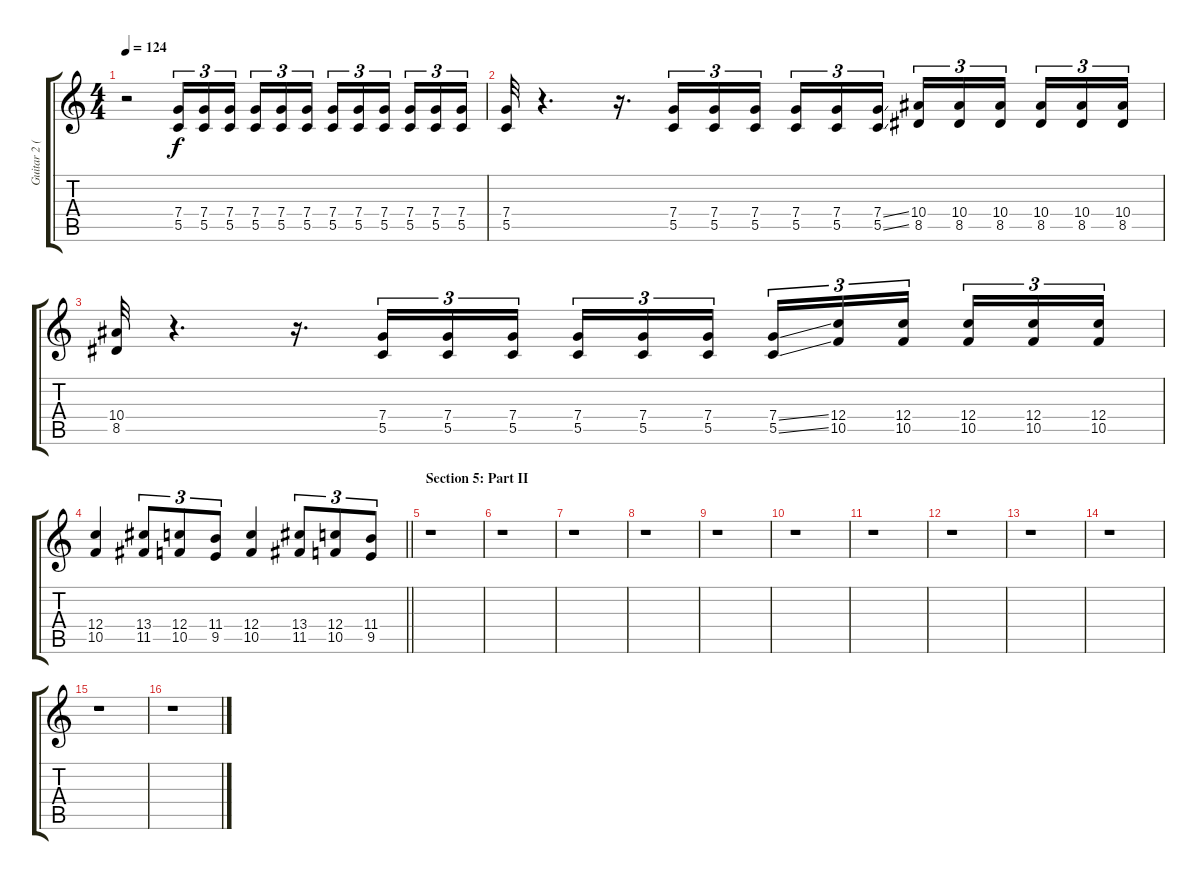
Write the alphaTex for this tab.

\track ("Guitar 2 (Distortion)" "Guitar 2 (") {instrument distortionguitar}
\staff {score tabs}
\tuning (D4 A3 F3 C3 G2 D2) {hide}
\ts (4 4)
\tempo 124
\clef g2
\ks c
r.2{dy f} (7.4 5.5).16{tu (3 2)} (7.4 5.5).16{tu (3 2)} (7.4 5.5).16{tu (3 2) beam splitsecondary} (7.4 5.5).16{tu (3 2)} (7.4 5.5).16{tu (3 2)} (7.4 5.5).16{tu (3 2)} (7.4 5.5).16{tu (3 2)} (7.4 5.5).16{tu (3 2)} (7.4 5.5).16{tu (3 2) beam splitsecondary} (7.4 5.5).16{tu (3 2)} (7.4 5.5).16{tu (3 2)} (7.4 5.5).16{tu (3 2)} |
(7.4 5.5).32 r.4{d} r.16{d} (7.4 5.5).16{tu (3 2)} (7.4 5.5).16{tu (3 2)} (7.4 5.5).16{tu (3 2) beam splitsecondary} (7.4 5.5).16{tu (3 2)} (7.4 5.5).16{tu (3 2)} (7.4{ss} 5.5{ss}).16{tu (3 2)} (10.4 8.5).16{tu (3 2)} (10.4 8.5).16{tu (3 2)} (10.4 8.5).16{tu (3 2) beam splitsecondary} (10.4 8.5).16{tu (3 2)} (10.4 8.5).16{tu (3 2)} (10.4 8.5).16{tu (3 2)} |
(10.4 8.5).32 r.4{d} r.16{d} (7.4 5.5).16{tu (3 2)} (7.4 5.5).16{tu (3 2)} (7.4 5.5).16{tu (3 2) beam splitsecondary} (7.4 5.5).16{tu (3 2)} (7.4 5.5).16{tu (3 2)} (7.4 5.5).16{tu (3 2)} (7.4{ss} 5.5{ss}).16{tu (3 2)} (12.4 10.5).16{tu (3 2)} (12.4 10.5).16{tu (3 2) beam splitsecondary} (12.4 10.5).16{tu (3 2)} (12.4 10.5).16{tu (3 2)} (12.4 10.5).16{tu (3 2)} |
\barLineRight lightlight
(12.4 10.5).4 (13.4 11.5).8{tu (3 2)} (12.4 10.5).8{tu (3 2)} (11.4 9.5).8{tu (3 2)} (12.4 10.5).4 (13.4 11.5).8{tu (3 2)} (12.4 10.5).8{tu (3 2)} (11.4 9.5).8{tu (3 2)} |
\section ("" "Section 5: Part II")
r.1 |
r.1 |
r.1 |
r.1 |
r.1 |
r.1 |
r.1 |
r.1 |
r.1 |
r.1 |
r.1 |
r.1
